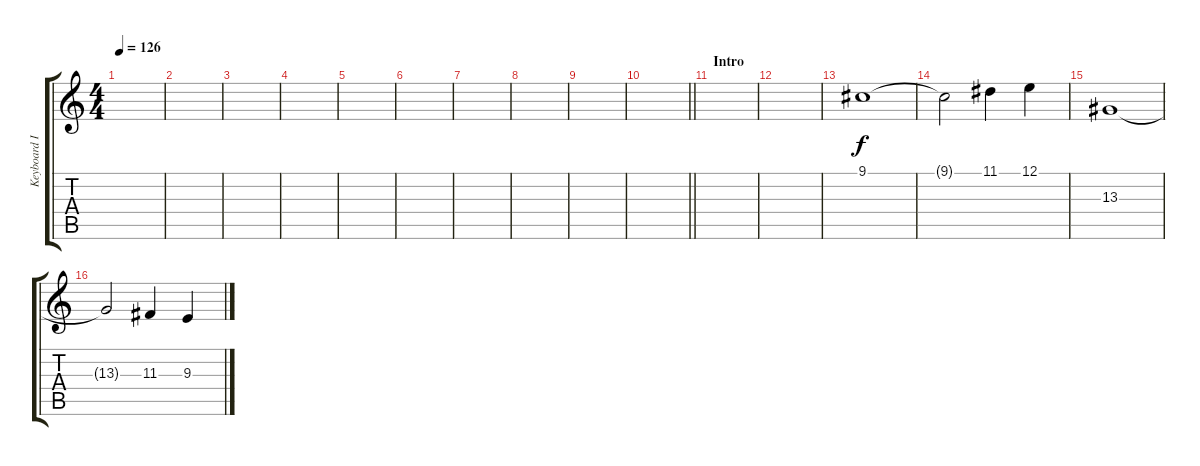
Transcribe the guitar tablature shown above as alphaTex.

\track ("Keyboard I" "Keyboard I") {instrument pad1newage}
\staff {score tabs}
\tuning (E4 B3 G3 D3 A2 E2) {hide}
\ts (4 4)
\tempo 126
\clef g2
\ks c
|
|
|
|
|
|
|
|
|
\barLineRight lightlight
|
\section ("" "Intro")
|
|
9.1.1 |
9.1{t}.2 11.1.4 12.1.4 |
13.3.1 |
13.3{t}.2 11.3.4 9.3.4
